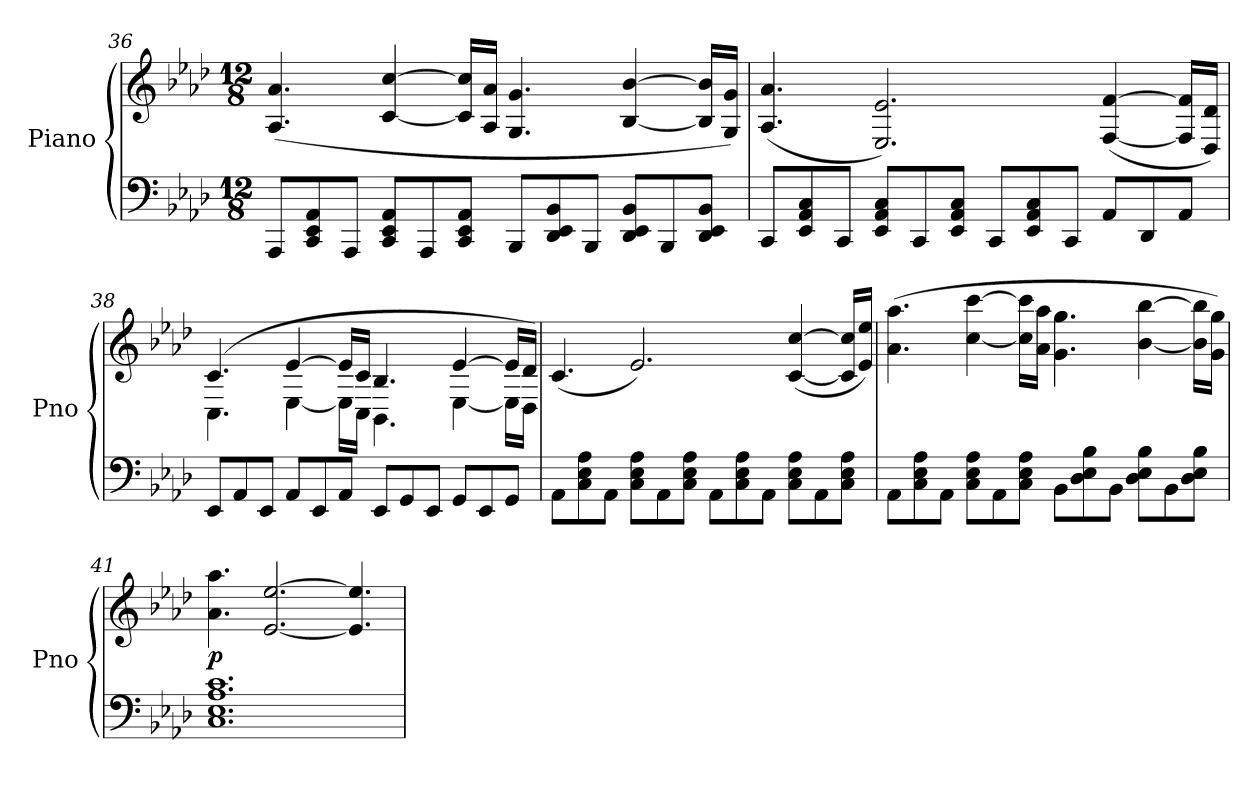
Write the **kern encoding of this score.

**kern	**kern	**dynam
*part1	*part1	*part1
*staff2	*staff1	*staff1/2
*I"Piano	*	*
*I'Pno	*	*
*clefF4	*clefG2	*
*k[b-e-a-d-]	*k[b-e-a-d-]	*
*A-:	*A-:	*
*M12/8	*M12/8	*
=36	=36	=36
8AAA-/L	(<4.A-/ 4.a-/	.
8CC/ 8EE-/ 8AA-/	.	.
8AAA-/J	.	.
8CC/ 8EE-/ 8AA-/L	[4c/ [4cc/	.
8AAA-/	.	.
8CC/ 8EE-/ 8AA-/J	16c/] 16cc/]LL	.
.	16A-/ 16a-/JJ	.
8BBB-/L	4.G/ 4.g/	.
8DD-/ 8EE-/ 8BB-/	.	.
8BBB-/J	.	.
8DD-/ 8EE-/ 8BB-/L	[4B-/ [4b-/	.
8BBB-/	.	.
8DD-/ 8EE-/ 8BB-/J	16B-/] 16b-/]LL	.
.	16G/ 16g/JJ)	.
!!LO:LB:g=z
=37	=37	=37
8CC/L	(<4.A-/ 4.a-/	.
8EE-/ 8AA-/ 8C/	.	.
8CC/J	.	.
8EE-/ 8AA-/ 8C/L	2.E-/ 2.e-/)	.
8CC/	.	.
8EE-/ 8AA-/ 8C/J	.	.
8CC/L	.	.
8EE-/ 8AA-/ 8C/	.	.
8CC/J	.	.
8AA-/L	(<[4F/ [4f/	.
8DD-/	.	.
8AA-/J	16F/] 16f/]LL	.
.	16D-/ 16d-/JJ)	.
=38	=38	=38
*	*^	*
8EE-/L	(>4.c/	4.C\	.
8AA-/	.	.	.
8EE-/J	.	.	.
8AA-/L	[4e-/	[4E-\	.
8EE-/	.	.	.
8AA-/J	16e-/LL]	16E-\LL]	.
.	16c/JJ	16C\JJ	.
8EE-/L	4.B-/	4.BB-\	.
8GG/	.	.	.
8EE-/J	.	.	.
8GG/L	[4e-/	[4E-\	.
8EE-/	.	.	.
8GG/J	16e-/LL]	16E-\LL]	.
.	16d-/JJ)	16D-\JJ	.
!!LO:PB:g=z
=39	=39	=39	=39
!	!LO:TX:a:t=cresc.	!	!
*	*v	*v	*
8AA-\L	(<4.c/	.
8C\ 8E-\ 8A-\	.	.
8AA-\J	.	.
8C\ 8E-\ 8A-\L	2.e-/)	.
8AA-\	.	.
8C\ 8E-\ 8A-\J	.	.
8AA-\L	.	.
8C\ 8E-\ 8A-\	.	.
8AA-\J	.	.
8C\ 8E-\ 8A-\L	(<[4c/ [4cc/	.
8AA-\	.	.
8C\ 8E-\ 8A-\J	16c/] 16cc/]LL	.
.	16e-/ 16ee-/JJ)	.
=40	=40	=40
8AA-\L	(>4.a-\ 4.aa-\	.
8C\ 8E-\ 8A-\	.	.
8AA-\J	.	.
8C\ 8E-\ 8A-\L	[4cc\ [4ccc\	.
8AA-\	.	.
8C\ 8E-\ 8A-\J	16cc\] 16ccc\]LL	.
.	16a-\ 16aa-\JJ	.
8BB-\L	4.g\ 4.gg\	.
8D-\ 8E-\ 8B-\	.	.
8BB-\J	.	.
8D-\ 8E-\ 8B-\L	[4b-\ [4bb-\	.
8BB-\	.	.
8D-\ 8E-\ 8B-\J	16b-\] 16bb-\]LL	.
.	16g\ 16gg\JJ)	.
=41	=41	=41
!	!	!LO:DY:b
1.C 1.E- 1.A- 1.c	4.a-\ 4.aa-\	p
.	[2.e-/ [2.ee-/	.
.	4.e-/] 4.ee-/]	.
=	=	=
*-	*-	*-
